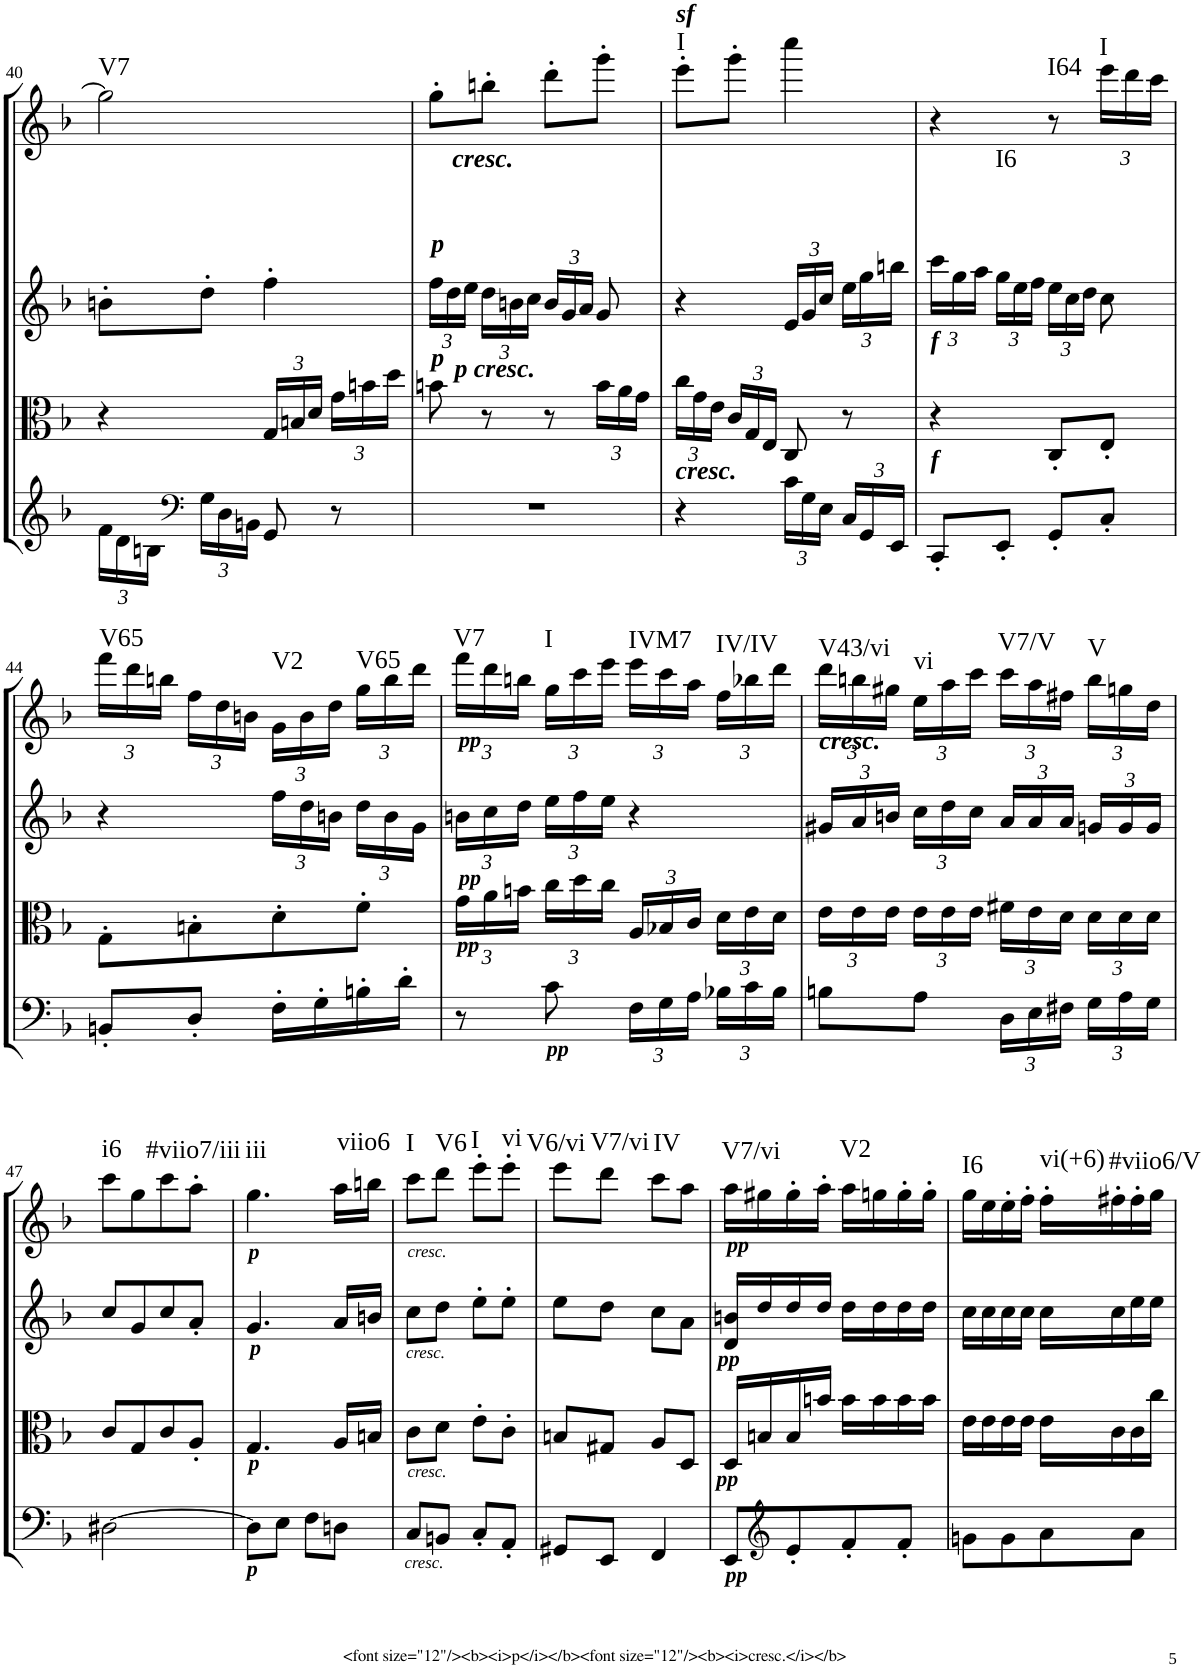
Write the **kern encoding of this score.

**kern	**kern	**kern	**harte	**kern	**harte
*part4	*part3	*part2	*part2	*part1	*part1
*staff4	*staff3	*staff2	*	*staff1	*
*I"Cello	*I"Viola	*I"2nd Violin	*	*I"1st Violin	*
*	*I'Vla	*I'Vln	*	*I'Vln	*
!!LO:PB:g=z
*clefG2	*clefC3	*clefG2	*	*clefG2	*
*k[b-]	*k[b-]	*k[b-]	*	*k[b-]	*
*F:	*F:	*F:	*	*F:	*
*M2/4	*M2/4	*M2/4	*	*M2/4	*
*Xbrackettup	*	*	*	*	*
=40	=40	=40	=40	=40	=40
!	!	!	!	!	!LO:H:kt=V7
24f\LL	4r	8bn'\L	.	2gg\]	N
24d\	.	.	.	.	.
24Bn\JJ	.	.	.	.	.
*clefF4	*	*	*	*	*
24G\LL	.	8dd'\J	.	.	.
24D\	.	.	.	.	.
24BBn\JJ	.	.	.	.	.
*	*Xbrackettup	*	*	*	*
8GG/	24G/LL	4ff'\	.	.	.
.	24Bn/	.	.	.	.
.	24d/JJ	.	.	.	.
8r	24g\LL	.	.	.	.
.	24bn\	.	.	.	.
.	24dd\JJ	.	.	.	.
=41	=41	=41	=41	=41	=41
*	*	*Xbrackettup	*	*	*
!	!	!	!	!LO:TX:b:Bi:t=cresc.	!
!	!	!LO:TX:b:Bi:t=p cresc.	!	!	!
!	!	!LO:TX:a:Bi:t=p	!	!	!
!	!LO:TX:a:Bi:t=p	!	!	!	!
2r	8bn\	24ff\LL	.	8gg'\L	.
.	.	24dd\	.	.	.
.	.	24ee\JJ	.	.	.
.	8r	24dd\LL	.	8bbn'\J	.
.	.	24bn\	.	.	.
.	.	24cc\JJ	.	.	.
.	8r	24b/LL	.	8ddd'\L	.
.	.	24g/	.	.	.
.	.	24a/JJ	.	.	.
.	24b\LL	8g/	.	8ggg'\J	.
.	24a\	.	.	.	.
.	24g\JJ	.	.	.	.
=42	=42	=42	=42	=42	=42
!	!	!	!	!LO:TX:a:Bi:t=sf	!
!	!LO:TX:b:Bi:t=cresc.	!	!	!	!LO:H:kt=I
4r	24cc\LL	4r	.	8eee'\L	N
.	24g\	.	.	.	.
.	24e\JJ	.	.	.	.
.	24c/LL	.	.	8ggg'\J	.
.	24G/	.	.	.	.
.	24E/JJ	.	.	.	.
24c\LL	8C/	24e/LL	.	4cccc\	.
24G\	.	24g/	.	.	.
24E\JJ	.	24cc/JJ	.	.	.
24C/LL	8r	24ee\LL	.	.	.
24GG/	.	24gg\	.	.	.
24EE/JJ	.	24bbn\JJ	.	.	.
=43	=43	=43	=43	=43	=43
!	!	!LO:TX:b:Bi:t=f	!	!	!
!LO:TX:a:Bi:t=f	!	!	!	!	!
8CC'/L	4r	24ccc\LL	.	4r	.
.	.	24gg\	.	.	.
.	.	24aa\JJ	.	.	.
!	!	!	!LO:H:kt=I6	!	!
8EE'/J	.	24gg\LL	N	.	.
.	.	24ee\	.	.	.
.	.	24ff\JJ	.	.	.
!	!	!	!	!	!LO:H:kt=I64
8GG'/L	8C'/L	24ee\LL	.	8r	N
.	.	24cc\	.	.	.
.	.	24dd\JJ	.	.	.
*	*	*	*	*Xbrackettup	*
!	!	!	!	!	!LO:H:kt=I
8C'/J	8E'/J	8cc\	.	24eee\LL	N
.	.	.	.	24ddd\	.
.	.	.	.	24ccc\JJ	.
!!LO:LB:g=z
=44	=44	=44	=44	=44	=44
!	!	!	!	!	!LO:H:kt=V65
8BBn'/L	8G'\L	4r	.	24fff\LL	N
.	.	.	.	24ddd\	.
.	.	.	.	24bbn\JJ	.
8D'/J	8Bn'\	.	.	24ff\LL	.
.	.	.	.	24dd\	.
.	.	.	.	24bn\JJ	.
!	!	!	!	!	!LO:H:kt=V2
16F'\LL	8d'\	24ff\LL	.	24g\LL	N
.	.	24dd\	.	24b\	.
16G'\	.	.	.	.	.
.	.	24bn\JJ	.	24dd\JJ	.
!	!	!	!	!	!LO:H:kt=V65
16Bn'\	8f'\J	24dd\LL	.	24gg\LL	N
.	.	24b\	.	24bb\	.
16d'\JJ	.	.	.	.	.
.	.	24g\JJ	.	24ddd\JJ	.
=45	=45	=45	=45	=45	=45
!	!	!	!	!LO:TX:a:Bi:t=pp	!
!	!	!LO:TX:b:Bi:t=pp	!	!	!
!	!LO:TX:a:Bi:t=pp	!	!	!	!LO:H:kt=V7
8r	24g\LL	24bn\LL	.	24fff\LL	N
.	24a\	24cc\	.	24ddd\	.
.	24bn\JJ	24dd\JJ	.	24bbn\JJ	.
!LO:TX:b:Bi:t=pp	!	!	!	!	!LO:H:kt=I
8c\	24cc\LL	24ee\LL	.	24gg\LL	N
.	24dd\	24ff\	.	24ccc\	.
.	24cc\JJ	24ee\JJ	.	24eee\JJ	.
!	!	!	!	!	!LO:H:kt=IVM7
24F\LL	24A/LL	4r	.	24eee\LL	N
24G\	24B-X/	.	.	24ccc\	.
24A\JJ	24c/JJ	.	.	24aa\JJ	.
!	!	!	!	!	!LO:H:kt=IV/IV
24B-X\LL	24d\LL	.	.	24ff\LL	N
24c\	24e\	.	.	24bb-X\	.
24B-\JJ	24d\JJ	.	.	24ddd\JJ	.
=46	=46	=46	=46	=46	=46
!	!	!	!	!LO:TX:a:Bi:t=cresc.	!LO:H:kt=V43/vi
8Bn\L	24e\LL	24g#X/LL	.	24ddd\LL	N
.	24e\	24a/	.	24bbn\	.
.	24e\JJ	24bn/JJ	.	24gg#X\JJ	.
!	!	!	!	!	!LO:H:kt=vi
8A\J	24e\LL	24cc\LL	.	24ee\LL	N
.	24e\	24dd\	.	24aa\	.
.	24e\JJ	24cc\JJ	.	24ccc\JJ	.
!	!	!	!	!	!LO:H:kt=V7/V
24D\LL	24f#X\LL	24a/LL	.	24ccc\LL	N
24E\	24e\	24a/	.	24aa\	.
24F#X\JJ	24d\JJ	24a/JJ	.	24ff#X\JJ	.
!	!	!	!	!	!LO:H:kt=V
24G\LL	24d\LL	24gn/LL	.	24bb\LL	N
24A\	24d\	24g/	.	24ggn\	.
24G\JJ	24d\JJ	24g/JJ	.	24dd\JJ	.
!!LO:LB:g=z
=47	=47	=47	=47	=47	=47
!	!	!	!	!	!LO:H:kt=i6
[2D#X\	8c/L	8cc/L	.	8ccc\L	N
.	8G/	8g/	.	8gg\	.
.	8c/	8cc/	.	8ccc\	.
!	!	!	!	!	!LO:H:kt=#viio7/iii
.	8A'/J	8a'/J	.	8aa'\J	N
=48	=48	=48	=48	=48	=48
!	!	!	!	!LO:TX:b:Bi:t=p	!
!	!	!LO:TX:b:Bi:t=p	!	!	!
!	!LO:TX:b:Bi:t=p	!	!	!	!
!LO:TX:b:Bi:t=p	!	!	!	!	!LO:H:kt=iii
8D#\L]	4.G/	4.g/	.	4.gg\	N
8E\J	.	.	.	.	.
8F\L	.	.	.	.	.
!	!	!	!	!	!LO:H:kt=viio6
8Dn\J	16A/LL	16a/LL	.	16aa\LL	N
.	16Bn/JJ	16bn/JJ	.	16bbn\JJ	.
=49	=49	=49	=49	=49	=49
!	!	!	!	!LO:TX:b:i:t=cresc.	!
!	!	!LO:TX:b:i:t=cresc.	!	!	!
!	!LO:TX:b:i:t=cresc.	!	!	!	!
!LO:TX:b:i:t=cresc.	!	!	!	!	!LO:H:kt=I
8C/L	8c\L	8cc\L	.	8ccc\L	N
!	!	!	!	!	!LO:H:kt=V6
8BBn/J	8d\J	8dd\J	.	8ddd\J	N
!	!	!	!	!	!LO:H:kt=I
8C'/L	8e'\L	8ee'\L	.	8eee'\L	N
!	!	!	!	!	!LO:H:kt=vi
8AA'/J	8c'\J	8ee'\J	.	8eee'\J	N
=50	=50	=50	=50	=50	=50
!	!	!	!	!	!LO:H:kt=V6/vi
8GG#X/L	8Bn/L	8ee\L	.	8eee\L	N
!	!	!	!	!	!LO:H:kt=V7/vi
8EE/J	8G#X/J	8dd\J	.	8ddd\J	N
!	!	!	!	!	!LO:H:kt=IV
4FF/	8A/L	8cc\L	.	8ccc\L	N
.	8D/J	8a\J	.	8aa\J	.
=51	=51	=51	=51	=51	=51
!	!	!	!	!LO:TX:a:Bi:t=pp	!
!	!	!LO:TX:b:Bi:t=pp	!	!	!
!	!LO:TX:b:Bi:t=pp	!	!	!	!
!LO:TX:b:Bi:t=pp	!	!	!	!	!LO:H:kt=V7/vi
8EE/L	16D/LL	16d/ 16bn/LL	.	16aa\LL	N
.	16Bn/	16dd/	.	16gg#X\	.
*clefG2	*	*	*	*	*
8e'/	16B/	16dd/	.	16gg#'\	.
.	16bn/JJ	16dd/JJ	.	16aa'\JJ	.
!	!	!	!	!	!LO:H:kt=V2
8f'/	16b\LL	16dd\LL	.	16aa\LL	N
.	16b\	16dd\	.	16ggn\	.
8f'/J	16b\	16dd\	.	16gg'\	.
.	16b\JJ	16dd\JJ	.	16gg'\JJ	.
=52	=52	=52	=52	=52	=52
!	!	!	!	!	!LO:H:kt=I6
8gn\L	16e\LL	16cc\LL	.	16gg\LL	N
.	16e\	16cc\	.	16ee\	.
8g\	16e\	16cc\	.	16ee'\	.
.	16e\JJ	16cc\JJ	.	16ff'\JJ	.
!	!	!	!	!	!LO:H:kt=vi(+6)
8a\	16e\LL	16cc\LL	.	16ff'\LL	N
!	!	!	!	!	!LO:H:kt=#viio6/V
.	16c\	16cc\	.	16ff#X'\	N
8a\J	16c\	16ee\	.	16ff#'\	.
.	16cc\JJ	16ee\JJ	.	16gg\JJ	.
=	=	=	=	=	=
*-	*-	*-	*-	*-	*-
